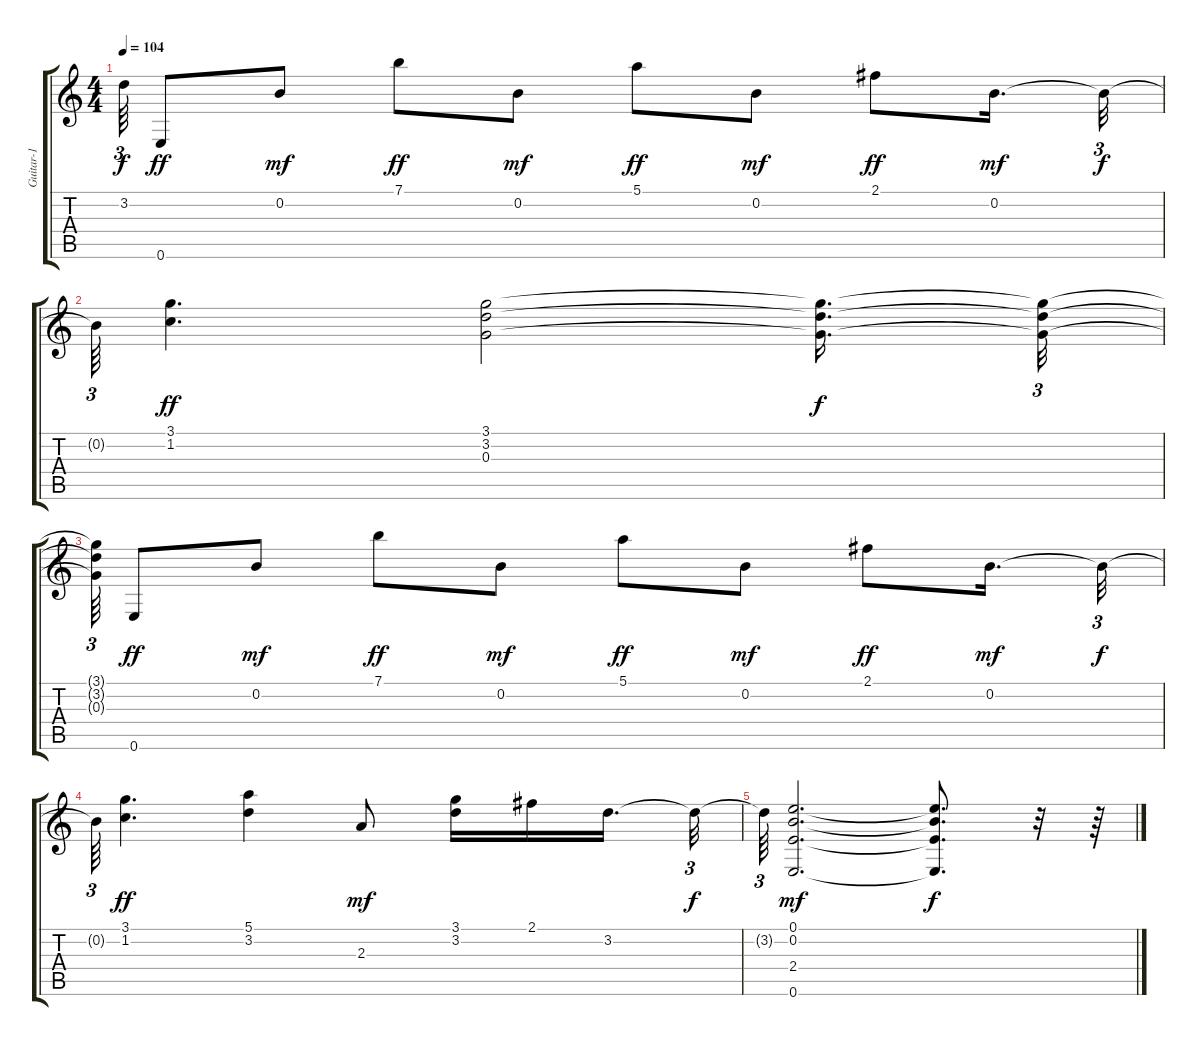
\track ("Guitar-1" "Guitar-1") {instrument acousticguitarsteel}
\staff {score tabs}
\tuning (E4 B3 G3 D3 A2 E2) {hide}
\ts (4 4)
\tempo 104
\clef g2
\ks c
3.2{t}.64{tu (3 2) dy f} 0.6.8{dy ff} 0.2.8{dy mf} 7.1.8{dy ff} 0.2.8{dy mf} 5.1.8{dy ff} 0.2.8{dy mf} 2.1.8{dy ff} 0.2.16{d dy mf} 0.2{t}.32{tu (3 2) dy f} |
0.2{t}.64{tu (3 2)} (3.1 1.2).4{d dy ff} (3.1 3.2 0.3).2 (3.1{t} 3.2{t} 0.3{t}).16{d dy f} (3.1{t} 3.2{t} 0.3{t}).32{tu (3 2)} |
(3.1{t} 3.2{t} 0.3{t}).64{tu (3 2)} 0.6.8{dy ff} 0.2.8{dy mf} 7.1.8{dy ff} 0.2.8{dy mf} 5.1.8{dy ff} 0.2.8{dy mf} 2.1.8{dy ff} 0.2.16{d dy mf} 0.2{t}.32{tu (3 2) dy f} |
0.2{t}.64{tu (3 2)} (3.1 1.2).4{d dy ff} (5.1 3.2).4 2.3.8{dy mf} (3.1 3.2).16 2.1.16 3.2.16{d beam splitsecondary} 3.2{t}.32{tu (3 2) dy f} |
3.2{t}.64{tu (3 2)} (0.1 0.2 2.4 0.6).2{d dy mf} (0.1{t} 0.2{t} 2.4{t} 0.6{t}).8{d dy f} r.32 r.64
